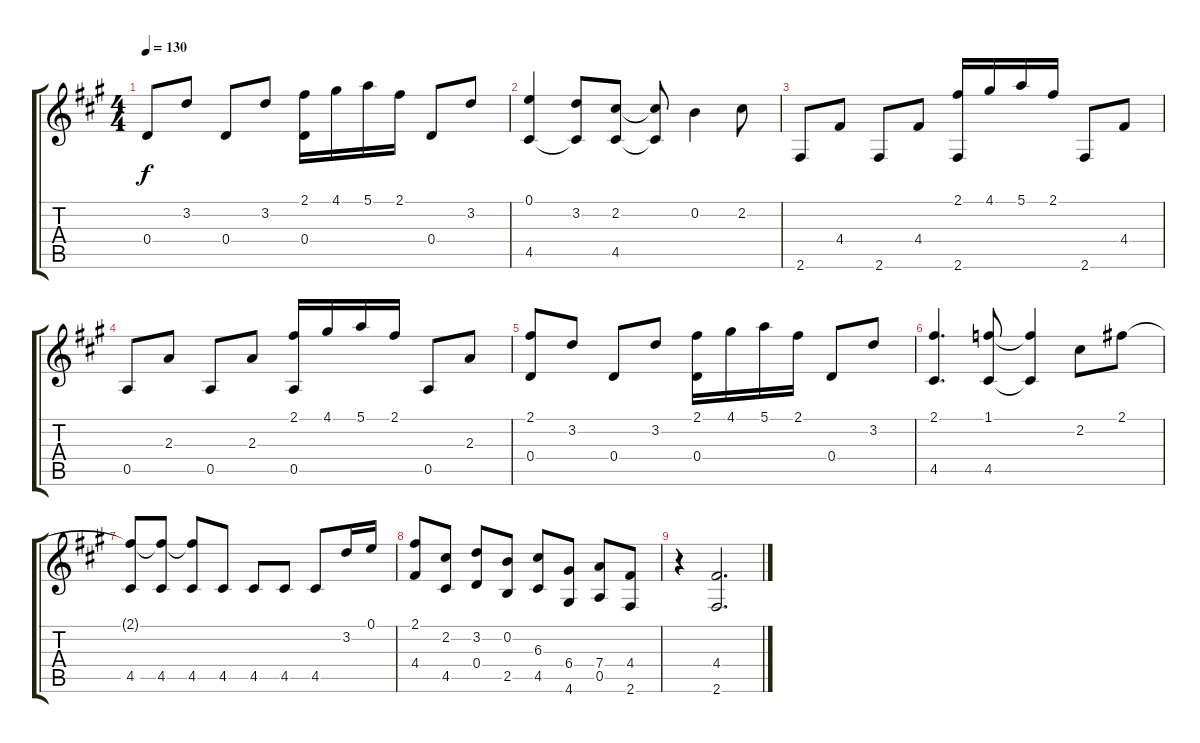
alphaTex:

\track "" {instrument acousticguitarsteel}
\staff {score tabs}
\tuning (E4 B3 G3 D3 A2 E2) {hide}
\ts (4 4)
\tempo 130
\clef g2
\ks a
0.4.8{dy f} 3.2.8 0.4.8 3.2.8 (2.1 0.4).16 4.1.16 5.1.16 2.1.16 0.4.8 3.2.8 |
(0.1 4.5).4 (3.2 4.5{t}).8 (2.2 4.5).8 (2.2{t} 4.5{t}).8 0.2.4 2.2.8 |
2.6.8 4.4.8 2.6.8 4.4.8 (2.1 2.6).16 4.1.16 5.1.16 2.1.16 2.6.8 4.4.8 |
0.5.8 2.3.8 0.5.8 2.3.8 (2.1 0.5).16 4.1.16 5.1.16 2.1.16 0.5.8 2.3.8 |
(2.1 0.4).8 3.2.8 0.4.8 3.2.8 (2.1 0.4).16 4.1.16 5.1.16 2.1.16 0.4.8 3.2.8 |
(2.1 4.5).4{d} (1.1 4.5).8 (1.1{t} 4.5{t}).4 2.2.8 2.1.8 |
(2.1{t} 4.5).8 (2.1{t} 4.5).8 (2.1{t} 4.5).8 4.5.8 4.5.8 4.5.8 4.5.8 3.2.16 0.1.16 |
(2.1 4.4).8 (2.2 4.5).8 (3.2 0.4).8 (0.2 2.5).8 (6.3 4.5).8 (6.4 4.6).8 (7.4 0.5).8 (4.4 2.6).8 |
r.4 (4.4 2.6).2{d}
